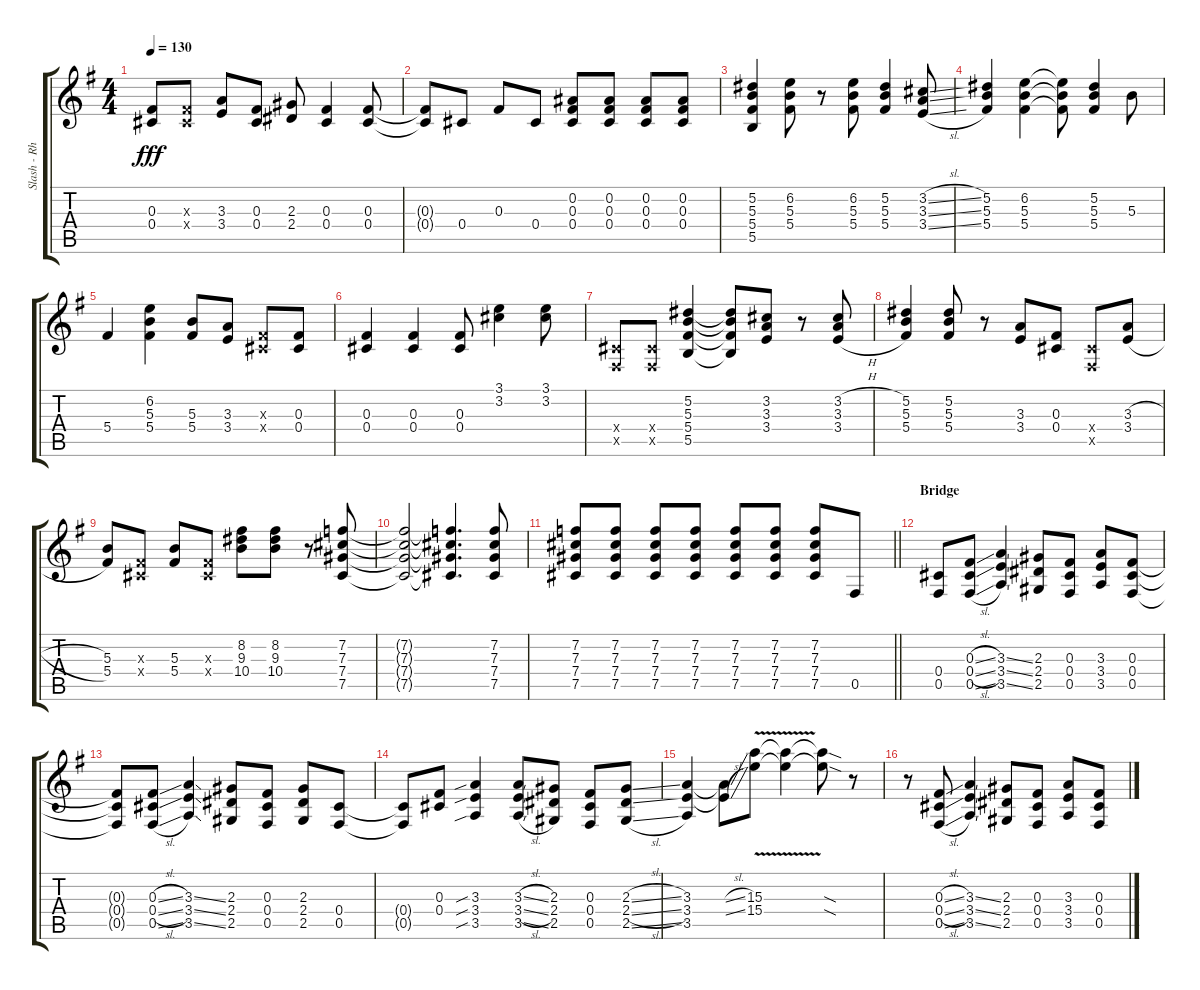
\track ("Slash - Rhytm Guitar" "Slash - Rh") {instrument distortionguitar}
\staff {score tabs}
\tuning (Db4 Bb3 Gb3 Db3 Gb2 Db2) {hide}
\ts (4 4)
\tempo 130
\clef g2
\ks g
(0.3{t} 0.4{t}).8{dy fff} (0.3{x} 0.4{x}).8 (3.3 3.4).8 (0.3 0.4).8 (2.3 2.4).8 (0.3 0.4).4 (0.3 0.4).8 |
(0.3{t} 0.4{t}).8 0.4.8 0.3.8 0.4.8 (0.2 0.3 0.4).8 (0.2 0.3 0.4).8 (0.2 0.3 0.4).8 (0.2 0.3 0.4).8 |
(5.2 5.3 5.4 5.5).4 (6.2 5.3 5.4).8 r.8 (6.2 5.3 5.4).8 (5.2 5.3 5.4).4 (3.2{sl} 3.3{sl} 3.4{sl}).8 |
(5.2 5.3 5.4).4 (6.2 5.3 5.4).4 (6.2{t} 5.3{t} 5.4{t}).8 (5.2 5.3 5.4).4 5.3.8 |
5.4.4 (6.2 5.3 5.4).4 (5.3 5.4).8 (3.3 3.4).8 (0.3{x} 0.4{x}).8 (0.3 0.4).8 |
(0.3 0.4).4 (0.3 0.4).4 (0.3 0.4).8 (3.1 3.2).4 (3.1 3.2).8 |
(0.4{x} 0.5{x}).8 (0.4{x} 0.5{x}).8 (5.2 5.3 5.4 5.5).4 (5.2{t} 5.3{t} 5.4{t} 5.5{t}).8 (3.2 3.3 3.4).8 r.8 (3.2{h} 3.3{h} 3.4{h}).8 |
(5.2 5.3 5.4).4 (5.2 5.3 5.4).8 r.8 (3.3 3.4).8 (0.3 0.4).8 (0.4{x} 0.5{x}).8 (3.3{h} 3.4{h}).8 |
(5.3 5.4).8 (0.3{x} 0.4{x}).8 (5.3 5.4).8 (0.3{x} 0.4{x}).8 (8.2 9.3 10.4).8 (8.2 9.3 10.4).8 r.8 (7.2 7.3 7.4 7.5).8 |
(7.2{t} 7.3{t} 7.4{t} 7.5{t}).2 (7.2{t} 7.3{t} 7.4{t} 7.5{t}).4{d} (7.2 7.3 7.4 7.5).8 |
\barLineRight lightlight
(7.2 7.3 7.4 7.5).8 (7.2 7.3 7.4 7.5).8 (7.2 7.3 7.4 7.5).8 (7.2 7.3 7.4 7.5).8 (7.2 7.3 7.4 7.5).8 (7.2 7.3 7.4 7.5).8 (7.2 7.3 7.4 7.5).8 0.5.8 |
\section ("" "Bridge")
(0.4 0.5).8 (0.3{sl} 0.4{sl} 0.5{sl}).8 (3.3{ss} 3.4{ss} 3.5{ss}).4 (2.3 2.4 2.5).8 (0.3 0.4 0.5).8 (3.3 3.4 3.5).8 (0.3 0.4 0.5).8 |
(0.3{t} 0.4{t} 0.5{t}).8 (0.3{sl} 0.4{sl} 0.5{sl}).8 (3.3{ss} 3.4{ss} 3.5{ss}).4 (2.3 2.4 2.5).8 (0.3 0.4 0.5).8 (2.3 2.4 2.5).8 (0.4 0.5).8 |
(0.4{t} 0.5{t}).8 (0.3 0.4).8 (3.3{sib} 3.4{sib} 3.5{sib}).4 (3.3{sl} 3.4{sl} 3.5{sl}).8 (2.3 2.4 2.5).8 (0.3 0.4 0.5).8 (2.3{sl} 2.4{sl} 2.5{sl}).8 |
(3.3 3.4 3.5).4 (3.3{sl t} 3.4{sl t}).8 (15.3{v} 15.4{v}).8 (15.3{t} 15.4{t}).4 (15.3{sod t} 15.4{sod t}).8 r.8 |
r.8 (0.3{sl} 0.4{sl} 0.5{sl}).8 (3.3{ss} 3.4{ss} 3.5{ss}).4 (2.3 2.4 2.5).8 (0.3 0.4 0.5).8 (3.3 3.4 3.5).8 (0.3 0.4 0.5).8
